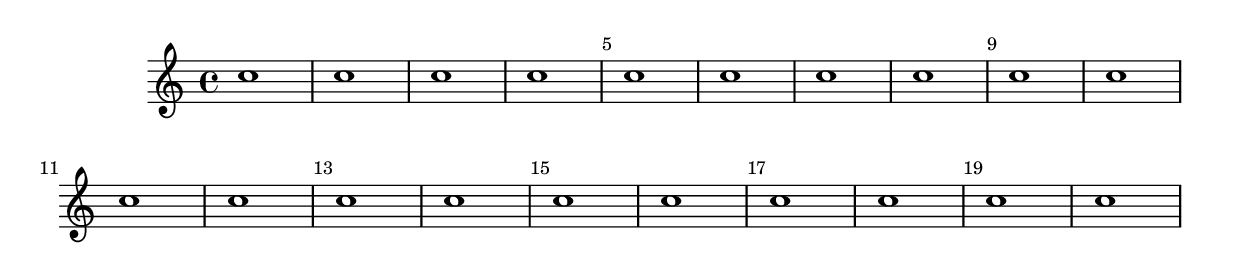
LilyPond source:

%% DO NOT EDIT this file manually; it was automatically
%% generated from the LilyPond Snippet Repository
%% (http://lsr.di.unimi.it).
%%
%% Make any changes in the LSR itself, or in
%% `Documentation/snippets/new/`, then run
%% `scripts/auxiliar/makelsr.pl`.
%%
%% This file is in the public domain.

\version "2.24.0"

\header {
  lsrtags = "rhythms, text"

  texidoc = "
Using the @code{set-bar-number-visibility} context function, bar number
intervals can be changed.
"

  doctitle = "Printing bar numbers with changing regular intervals"
} % begin verbatim


\relative c' {
  \override Score.BarNumber.break-visibility = #end-of-line-invisible
  \context Score \applyContext #(set-bar-number-visibility 4)
  \repeat unfold 10 c'1
  \context Score \applyContext #(set-bar-number-visibility 2)
  \repeat unfold 10 c
}
